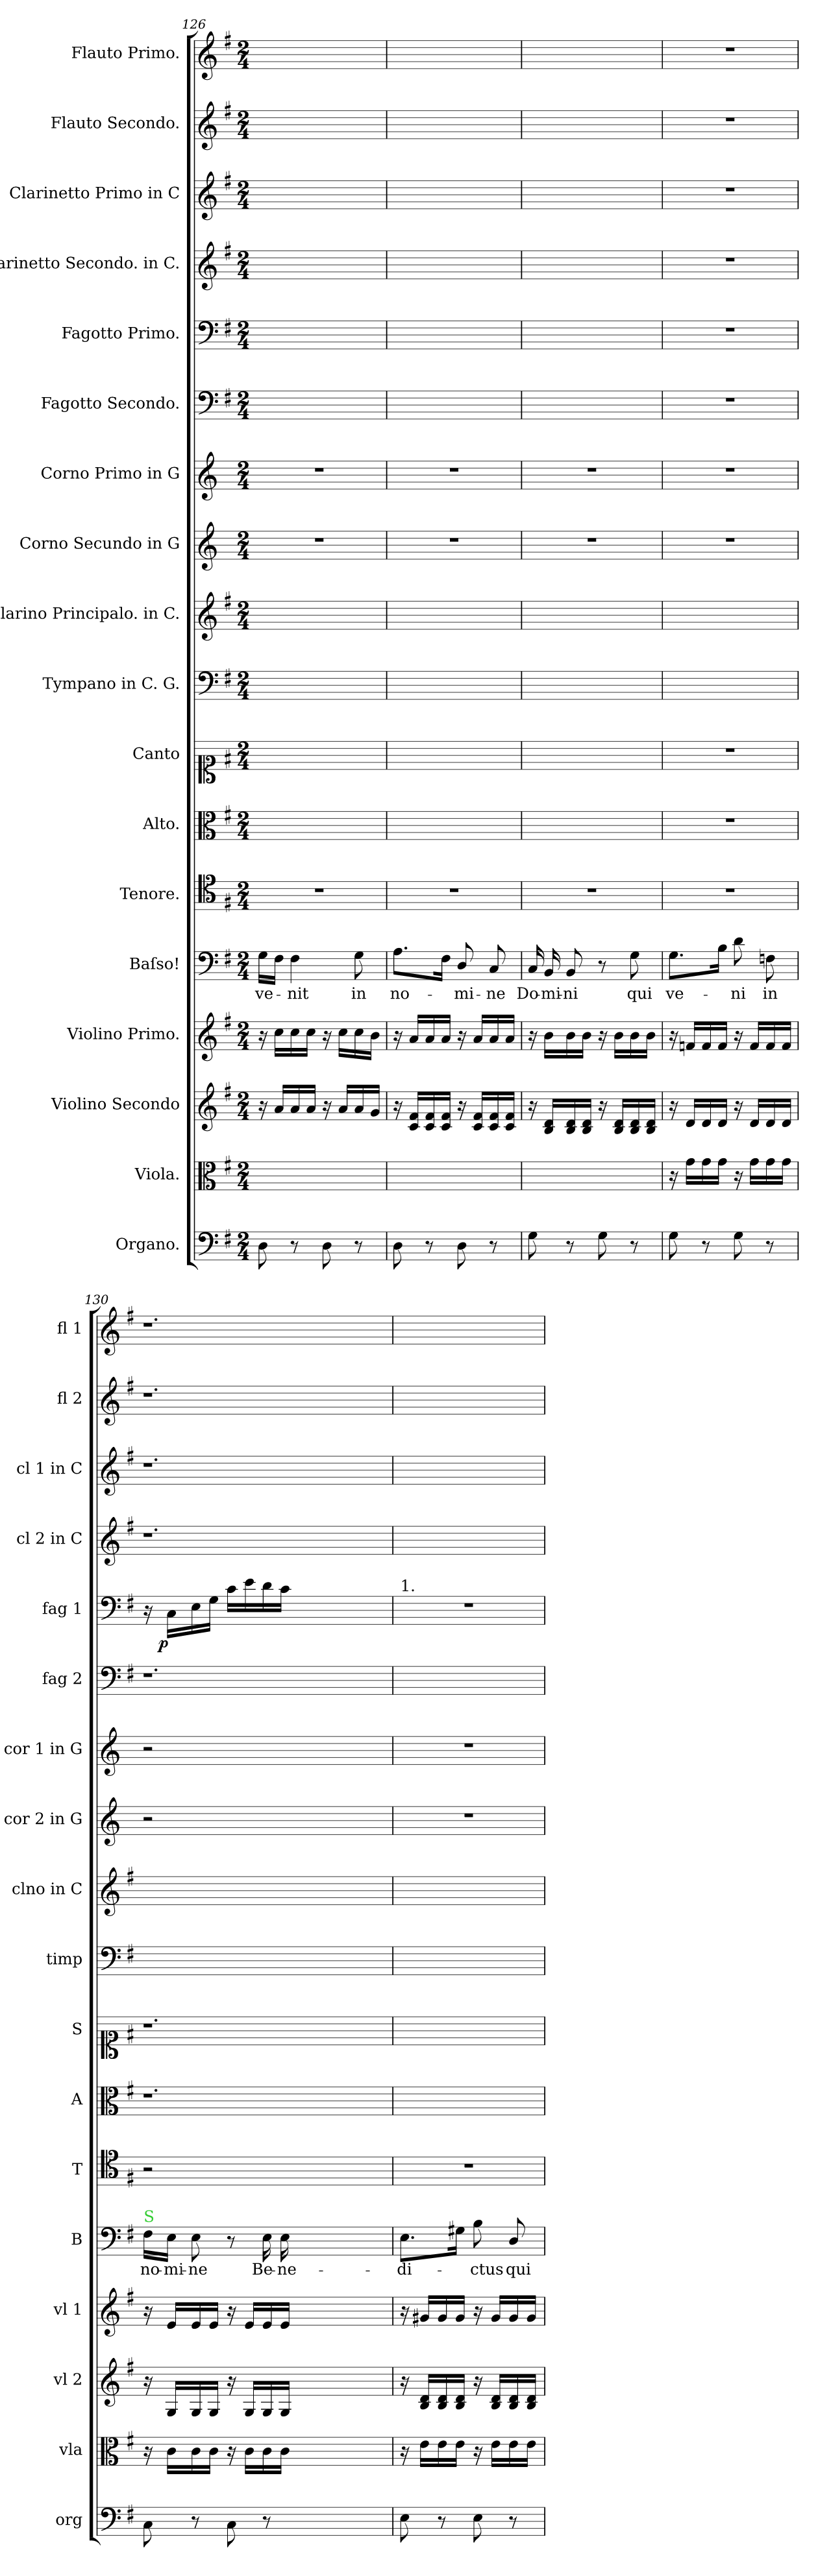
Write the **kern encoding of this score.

**kern	**kern	**kern	**kern	**kern	**text	**kern	**kern	**kern	**kern	**kern	**kern	**kern	**kern	**kern	**dynam	**kern	**kern	**kern	**kern
*part18	*part17	*part16	*part15	*part14	*part14	*part13	*part12	*part11	*part10	*part9	*part8	*part7	*part6	*part5	*part5	*part4	*part3	*part2	*part1
*staff18	*staff17	*staff16	*staff15	*staff14	*staff14	*staff13	*staff12	*staff11	*staff10	*staff9	*staff8	*staff7	*staff6	*staff5	*staff5	*staff4	*staff3	*staff2	*staff1
*I"Organo.	*I"Viola.	*I"Violino Secondo	*I"Violino Primo.	*I"Baſso!	*	*I"Tenore.	*I"Alto.	*I"Canto	*I"Tympano in C. G.	*I"Clarino Principalo. in C.	*I"Corno Secundo in G	*I"Corno Primo in G	*I"Fagotto Secondo.	*I"Fagotto Primo.	*	*I"Clarinetto Secondo. in C.	*I"Clarinetto Primo in C	*I"Flauto Secondo.	*I"Flauto Primo.
*I'org	*I'vla	*I'vl 2	*I'vl 1	*I'B	*	*I'T	*I'A	*I'S	*I'timp	*I'clno in C	*I'cor 2 in G	*I'cor 1 in G	*I'fag 2	*I'fag 1	*	*I'cl 2 in C	*I'cl 1 in C	*I'fl 2	*I'fl 1
*clefF4	*clefC3	*clefG2	*clefG2	*clefF4	*	*clefC4	*clefC3	*clefC1	*clefF4	*clefG2	*clefG2	*clefG2	*clefF4	*clefF4	*	*clefG2	*clefG2	*clefG2	*clefG2
*	*	*	*	*	*	*	*	*	*	*	*ITrd3c5	*ITrd3c5	*	*	*	*	*	*	*
*k[f#]	*k[f#]	*k[f#]	*k[f#]	*k[f#]	*	*k[f#]	*k[f#]	*k[f#]	*k[f#]	*k[f#]	*k[f#]	*k[f#]	*k[f#]	*k[f#]	*	*k[f#]	*k[f#]	*k[f#]	*k[f#]
*G:	*G:	*G:	*G:	*G:	*	*G:	*G:	*G:	*G:	*G:	*G:	*G:	*G:	*G:	*	*G:	*G:	*G:	*G:
*M2/4	*M2/4	*M2/4	*M2/4	*M2/4	*	*M2/4	*M2/4	*M2/4	*M2/4	*M2/4	*M2/4	*M2/4	*M2/4	*M2/4	*	*M2/4	*M2/4	*M2/4	*M2/4
=126	=126	=126	=126	=126	=126	=126	=126	=126	=126	=126	=126	=126	=126	=126	=126	=126	=126	=126	=126
8D\	16ryy	16r	16r	16G\LL	ve-	2r	2ryy	2ryy	2ryy	2ryy	2r	2r	2ryy	2ryy	.	2ryy	2ryy	2ryy	2ryy
.	16f#\LLyy	16a/LL	16cc\LL	16F#\JJ	.	.	.	.	.	.	.	.	.	.	.	.	.	.	.
8r	16f#\yy	16a/	16cc\	4F#\	-nit	.	.	.	.	.	.	.	.	.	.	.	.	.	.
.	16f#\JJyy	16a/JJ	16cc\JJ	.	.	.	.	.	.	.	.	.	.	.	.	.	.	.	.
8D\	16ryy	16r	16r	.	.	.	.	.	.	.	.	.	.	.	.	.	.	.	.
.	16f#\LLyy	16a/LL	16cc\LL	.	.	.	.	.	.	.	.	.	.	.	.	.	.	.	.
8r	16f#\yy	16a/	16cc\	8G\	in	.	.	.	.	.	.	.	.	.	.	.	.	.	.
.	16f#\JJyy	16g/JJ	16b\JJ	.	.	.	.	.	.	.	.	.	.	.	.	.	.	.	.
=127	=127	=127	=127	=127	=127	=127	=127	=127	=127	=127	=127	=127	=127	=127	=127	=127	=127	=127	=127
8D\	16ryy	16r	16r	8.A\L	no-	2r	2ryy	2ryy	2ryy	2ryy	2r	2r	2ryy	2ryy	.	2ryy	2ryy	2ryy	2ryy
.	16d\LLyy	16c/ 16f#/LL	16a/LL	.	.	.	.	.	.	.	.	.	.	.	.	.	.	.	.
8r	16d\yy	16c/ 16f#/	16a/	.	.	.	.	.	.	.	.	.	.	.	.	.	.	.	.
.	16d\JJyy	16c/ 16f#/JJ	16a/JJ	16F#\Jk	.	.	.	.	.	.	.	.	.	.	.	.	.	.	.
8D\	16ryy	16r	16r	8D/	-mi-	.	.	.	.	.	.	.	.	.	.	.	.	.	.
.	16d\LLyy	16c/ 16f#/LL	16a/LL	.	.	.	.	.	.	.	.	.	.	.	.	.	.	.	.
8r	16d\yy	16c/ 16f#/	16a/	8C/	-ne	.	.	.	.	.	.	.	.	.	.	.	.	.	.
.	16d\JJyy	16c/ 16f#/JJ	16a/JJ	.	.	.	.	.	.	.	.	.	.	.	.	.	.	.	.
=128	=128	=128	=128	=128	=128	=128	=128	=128	=128	=128	=128	=128	=128	=128	=128	=128	=128	=128	=128
8G\	16ryy	16r	16r	16C/	Do-	2r	2ryy	2ryy	2ryy	2ryy	2r	2r	2ryy	2ryy	.	2ryy	2ryy	2ryy	2ryy
.	16g\LLyy	16B/ 16d/LL	16b\LL	16BB/	-mi-	.	.	.	.	.	.	.	.	.	.	.	.	.	.
8r	16g\yy	16B/ 16d/	16b\	8BB/	-ni	.	.	.	.	.	.	.	.	.	.	.	.	.	.
.	16g\JJyy	16B/ 16d/JJ	16b\JJ	.	.	.	.	.	.	.	.	.	.	.	.	.	.	.	.
8G\	16ryy	16r	16r	8r	.	.	.	.	.	.	.	.	.	.	.	.	.	.	.
.	16g\LLyy	16B/ 16d/LL	16b\LL	.	.	.	.	.	.	.	.	.	.	.	.	.	.	.	.
8r	16g\yy	16B/ 16d/	16b\	8G\	qui	.	.	.	.	.	.	.	.	.	.	.	.	.	.
.	16g\JJyy	16B/ 16d/JJ	16b\JJ	.	.	.	.	.	.	.	.	.	.	.	.	.	.	.	.
=129	=129	=129	=129	=129	=129	=129	=129	=129	=129	=129	=129	=129	=129	=129	=129	=129	=129	=129	=129
8G\	16r	16r	16r	8.G\L	ve-	2r	2r	2r	2ryy	2ryy	2r	2r	2r	2r	.	2r	2r	2r	2r
.	16g\LL	16d/LL	16fn/LL	.	.	.	.	.	.	.	.	.	.	.	.	.	.	.	.
8r	16g\	16d/	16f/	.	.	.	.	.	.	.	.	.	.	.	.	.	.	.	.
.	16g\JJ	16d/JJ	16f/JJ	16B\Jk	.	.	.	.	.	.	.	.	.	.	.	.	.	.	.
8G\	16r	16r	16r	8d\	-ni	.	.	.	.	.	.	.	.	.	.	.	.	.	.
.	16g\LL	16d/LL	16f/LL	.	.	.	.	.	.	.	.	.	.	.	.	.	.	.	.
8r	16g\	16d/	16f/	8Fn\	in	.	.	.	.	.	.	.	.	.	.	.	.	.	.
.	16g\JJ	16d/JJ	16f/JJ	.	.	.	.	.	.	.	.	.	.	.	.	.	.	.	.
=130	=130	=130	=130	=130	=130	=130	=130	=130	=130	=130	=130	=130	=130	=130	=130	=130	=130	=130	=130
!	!	!	!	!LO:TX:a:color=limegreen:t=S	!	!	!	!	!	!	!	!	!	!	!	!	!	!	!
8C\	16r	16r	16r	16F#\LL	no-	2r	1.r	1.r	2ryy	2ryy	2r	2r	1.r	16r	.	1.r	1.r	1.r	1.r
!	!	!	!	!	!	!	!	!	!	!	!	!	!	!	!LO:DY:rj	!	!	!	!
.	16c\LL	16G/LL	16e/LL	16E\JJ	-mi-	.	.	.	.	.	.	.	.	16C\LL	p	.	.	.	.
8r	16c\	16G/	16e/	8E\	-ne	.	.	.	.	.	.	.	.	16E\	.	.	.	.	.
.	16c\JJ	16G/JJ	16e/JJ	.	.	.	.	.	.	.	.	.	.	16G\JJ	.	.	.	.	.
8C\	16r	16r	16r	8r	.	.	.	.	.	.	.	.	.	16c\LL	.	.	.	.	.
.	16c\LL	16G/LL	16e/LL	.	.	.	.	.	.	.	.	.	.	16e\	.	.	.	.	.
8r	16c\	16G/	16e/	16E\	Be-	.	.	.	.	.	.	.	.	16d\	.	.	.	.	.
.	16c\JJ	16G/JJ	16e/JJ	16E\	-ne-	.	.	.	.	.	.	.	.	16c\JJ	.	.	.	.	.
1ryy	1ryy	1ryy	1ryy	1ryy	.	1ryy	.	.	1ryy	1ryy	1ryy	1ryy	.	1ryy	.	.	.	.	.
=131	=131	=131	=131	=131	=131	=131	=131	=131	=131	=131	=131	=131	=131	=131	=131	=131	=131	=131	=131
!	!	!	!	!	!	!	!	!	!	!	!	!	!	!LO:TX:a:t=1.	!	!	!	!	!
8E\	16r	16r	16r	8.E\L	-di-	2r	2ryy	2ryy	2ryy	2ryy	2r	2r	2ryy	2r	.	2ryy	2ryy	2ryy	2ryy
.	16e\LL	16B/ 16d/LL	16g#X/LL	.	.	.	.	.	.	.	.	.	.	.	.	.	.	.	.
8r	16e\	16B/ 16d/	16g#/	.	.	.	.	.	.	.	.	.	.	.	.	.	.	.	.
.	16e\JJ	16B/ 16d/JJ	16g#/JJ	16G#X\Jk	.	.	.	.	.	.	.	.	.	.	.	.	.	.	.
8E\	16r	16r	16r	8B\	-ctus	.	.	.	.	.	.	.	.	.	.	.	.	.	.
.	16e\LL	16B/ 16d/LL	16g#/LL	.	.	.	.	.	.	.	.	.	.	.	.	.	.	.	.
8r	16e\	16B/ 16d/	16g#/	8D/	qui	.	.	.	.	.	.	.	.	.	.	.	.	.	.
.	16e\JJ	16B/ 16d/JJ	16g#/JJ	.	.	.	.	.	.	.	.	.	.	.	.	.	.	.	.
=	=	=	=	=	=	=	=	=	=	=	=	=	=	=	=	=	=	=	=
*-	*-	*-	*-	*-	*-	*-	*-	*-	*-	*-	*-	*-	*-	*-	*-	*-	*-	*-	*-
